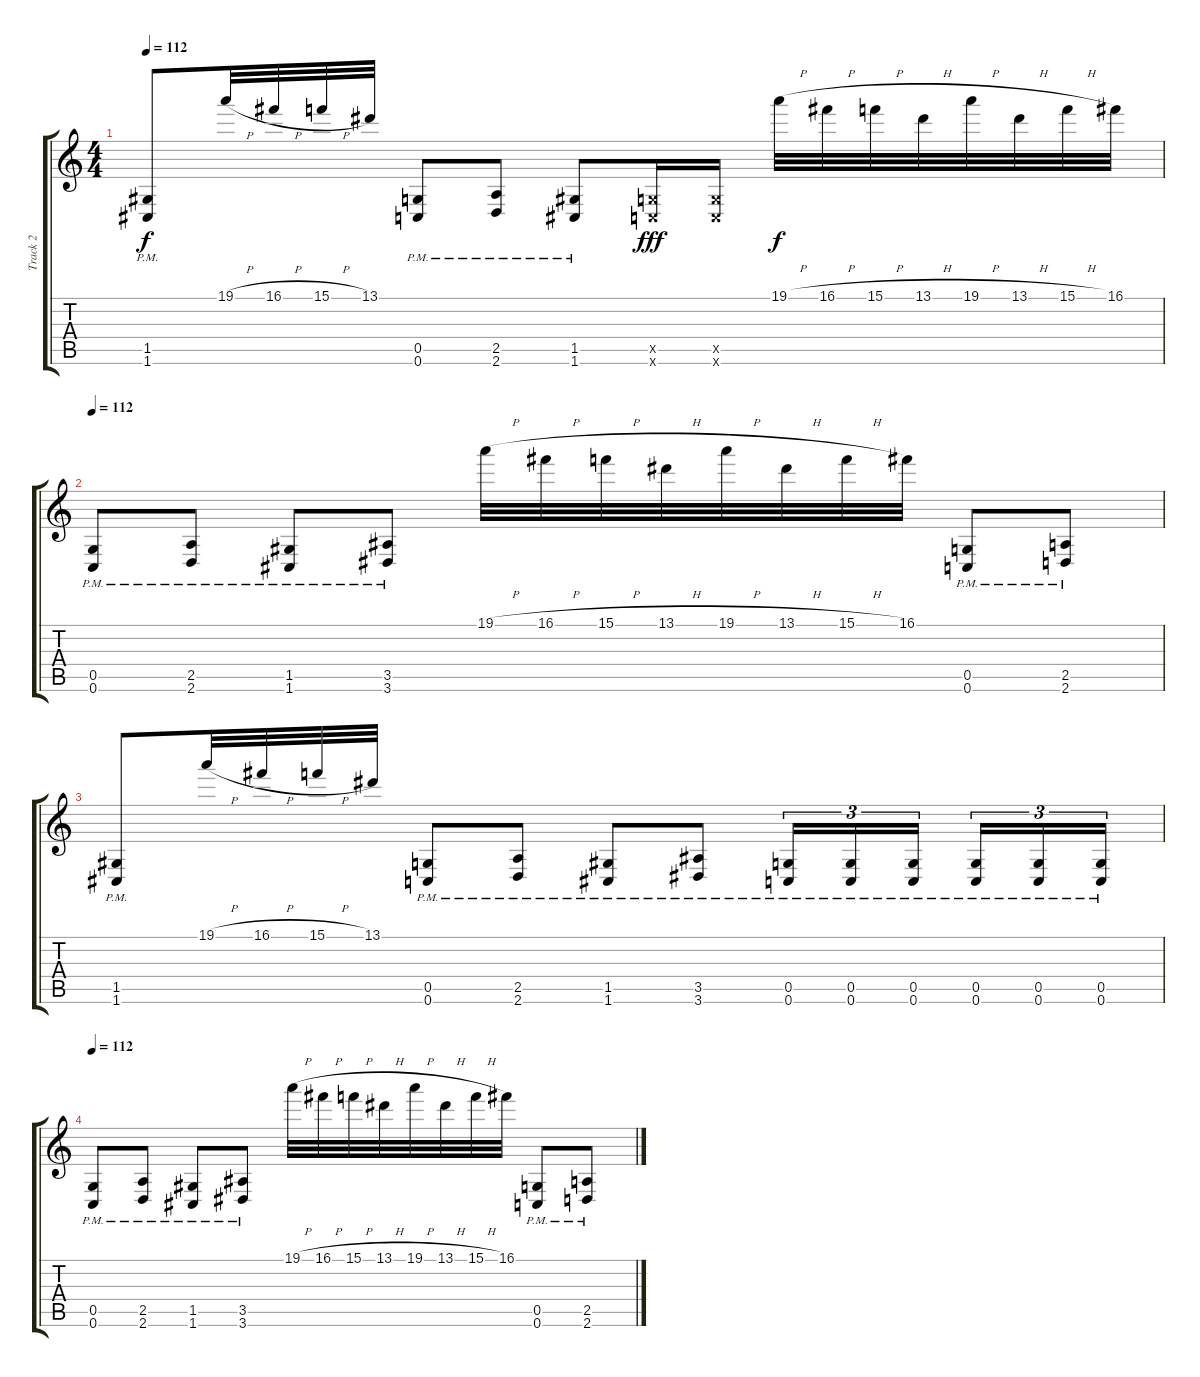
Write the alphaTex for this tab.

\track ("Track 2" "Track 2") {instrument distortionguitar}
\staff {score tabs}
\tuning (D4 A3 F3 C3 G2 C2) {hide}
\ts (4 4)
\tempo 112
\clef g2
\ks c
(1.5{pm} 1.6{pm}).8{dy f} 19.1{h}.32 16.1{h}.32 15.1{h}.32 13.1.32 (0.5{pm} 0.6{pm}).8 (2.5{pm} 2.6{pm}).8 (1.5{pm} 1.6{pm}).8 (0.5{x} 0.6{x}).16{dy fff} (0.5{x} 0.6{x}).16 19.1{h}.32{dy f} 16.1{h}.32 15.1{h}.32 13.1{h}.32 19.1{h}.32 13.1{h}.32 15.1{h}.32 16.1.32 |
\tempo 112
(0.5{pm} 0.6{pm}).8 (2.5{pm} 2.6{pm}).8 (1.5{pm} 1.6{pm}).8 (3.5{pm} 3.6{pm}).8 19.1{h}.32 16.1{h}.32 15.1{h}.32 13.1{h}.32 19.1{h}.32 13.1{h}.32 15.1{h}.32 16.1.32 (0.5{pm} 0.6{pm}).8 (2.5{pm} 2.6{pm}).8 |
(1.5{pm} 1.6{pm}).8 19.1{h}.32 16.1{h}.32 15.1{h}.32 13.1.32 (0.5{pm} 0.6{pm}).8 (2.5{pm} 2.6{pm}).8 (1.5{pm} 1.6{pm}).8 (3.5{pm} 3.6{pm}).8 (0.5{pm} 0.6{pm}).16{tu (3 2)} (0.5{pm} 0.6{pm}).16{tu (3 2)} (0.5{pm} 0.6{pm}).16{tu (3 2) beam splitsecondary} (0.5{pm} 0.6{pm}).16{tu (3 2)} (0.5{pm} 0.6{pm}).16{tu (3 2)} (0.5{pm} 0.6{pm}).16{tu (3 2)} |
\tempo 112
(0.5{pm} 0.6{pm}).8 (2.5{pm} 2.6{pm}).8 (1.5{pm} 1.6{pm}).8 (3.5{pm} 3.6{pm}).8 19.1{h}.32 16.1{h}.32 15.1{h}.32 13.1{h}.32 19.1{h}.32 13.1{h}.32 15.1{h}.32 16.1.32 (0.5{pm} 0.6{pm}).8 (2.5{pm} 2.6{pm}).8
